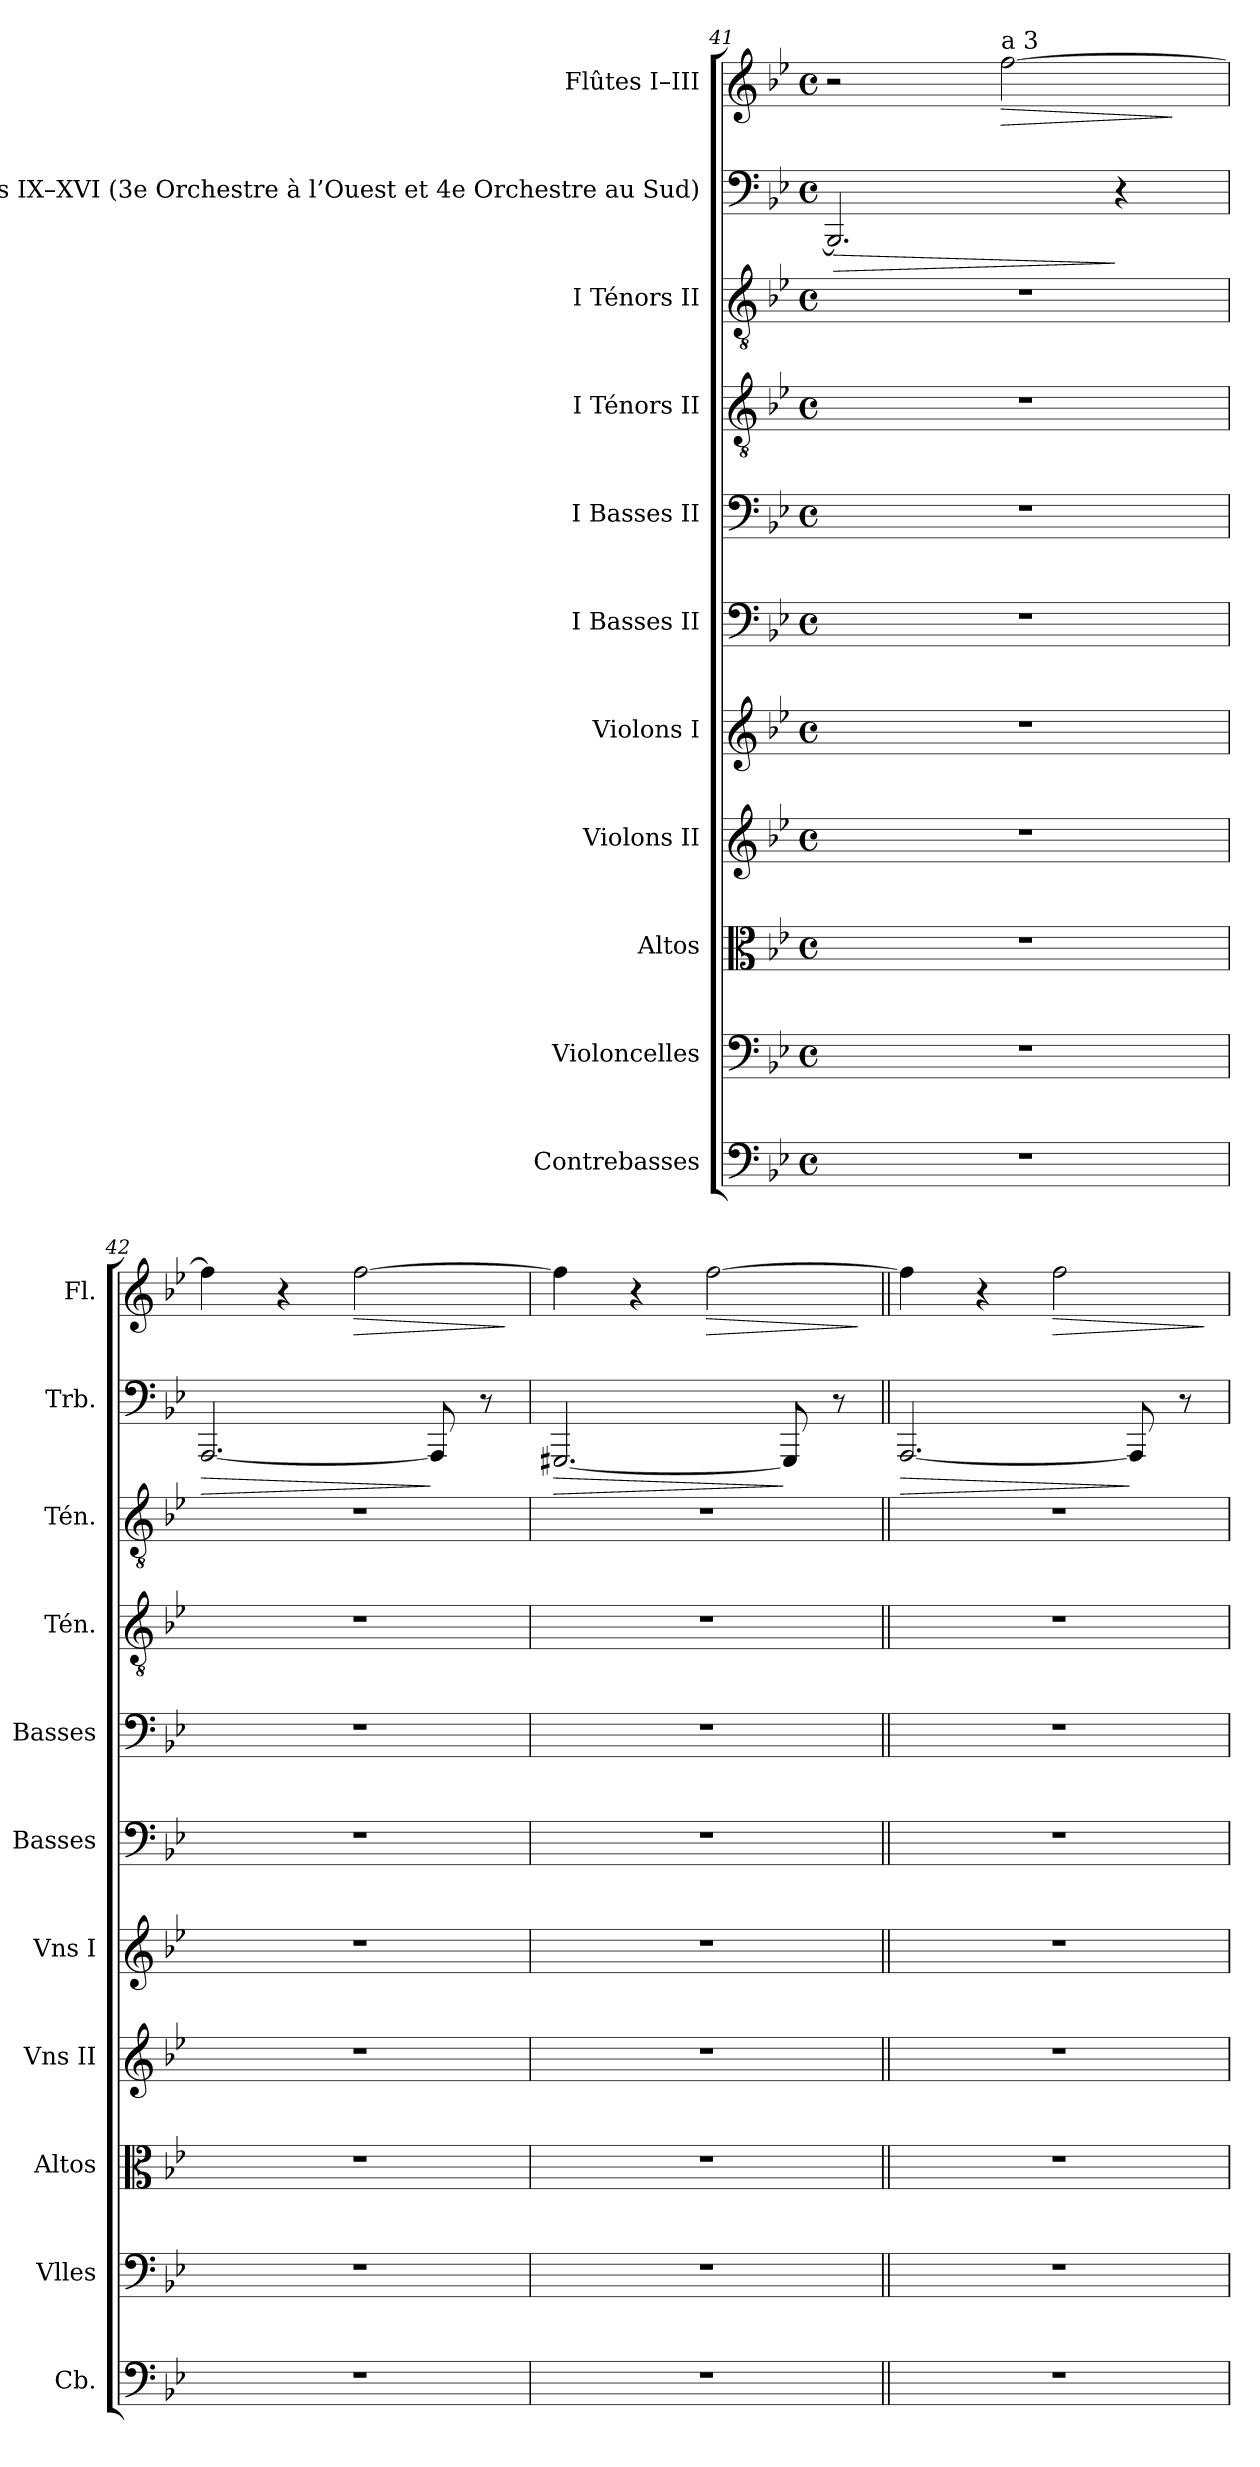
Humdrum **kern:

**kern	**kern	**kern	**kern	**kern	**kern	**kern	**kern	**kern	**kern	**dynam	**kern	**dynam
*part11	*part10	*part9	*part8	*part7	*part6	*part5	*part4	*part3	*part2	*part2	*part1	*part1
*staff11	*staff10	*staff9	*staff8	*staff7	*staff6	*staff5	*staff4	*staff3	*staff2	*staff2	*staff1	*staff1
*I"Contrebasses	*I"Violoncelles	*I"Altos	*I"Violons II	*I"Violons I	*I"I   Basses                  II	*I"I   Basses                  II	*I"I   Ténors                  II	*I"I   Ténors                  II	*I"Trombones IX–XVI (3e Orchestre à l’Ouest et  4e Orchestre au Sud)	*	*I"Flûtes I–III	*
*I'Cb.	*I'Vlles	*I'Altos	*I'Vns II	*I'Vns I	*I'Basses	*I'Basses	*I'Tén.	*I'Tén.	*I'Trb.	*	*I'Fl.	*
*clefF4	*clefF4	*clefC3	*clefG2	*clefG2	*clefF4	*clefF4	*clefGv2	*clefGv2	*clefF4	*	*clefG2	*
*ITrd7c12	*	*	*	*	*	*	*ITrd7c12	*ITrd7c12	*	*	*	*
*k[b-e-]	*k[b-e-]	*k[b-e-]	*k[b-e-]	*k[b-e-]	*k[b-e-]	*k[b-e-]	*k[b-e-]	*k[b-e-]	*k[b-e-]	*	*k[b-e-]	*
*B-:	*B-:	*B-:	*B-:	*B-:	*B-:	*B-:	*B-:	*B-:	*B-:	*	*B-:	*
*M4/4	*M4/4	*M4/4	*M4/4	*M4/4	*M4/4	*M4/4	*M4/4	*M4/4	*M4/4	*	*M4/4	*
*met(c)	*met(c)	*met(c)	*met(c)	*met(c)	*met(c)	*met(c)	*met(c)	*met(c)	*met(c)	*	*met(c)	*
=41	=41	=41	=41	=41	=41	=41	=41	=41	=41	=41	=41	=41
!	!	!	!	!	!	!	!	!	!	!LO:HP:b	!	!
1r	1r	1r	1r	1r	1r	1r	1r	1r	2.BBB-i/]	>	2r	.
!	!	!	!	!	!	!	!	!	!	!	!LO:TX:a:t=a 3	!
!	!	!	!	!	!	!	!	!	!	!	!	!LO:HP:b
.	.	.	.	.	.	.	.	.	.	.	[>2ffi\	>
.	.	.	.	.	.	.	.	.	4r	]	.	.
.	.	.	.	.	.	.	.	.	.	.	.	]
=42	=42	=42	=42	=42	=42	=42	=42	=42	=42	=42	=42	=42
!	!	!	!	!	!	!	!	!	!	!LO:HP:b	!	!
1r	1r	1r	1r	1r	1r	1r	1r	1r	[<2.AAAi/	>	4ffi\]	.
.	.	.	.	.	.	.	.	.	.	.	4r	.
!	!	!	!	!	!	!	!	!	!	!	!	!LO:HP:b
.	.	.	.	.	.	.	.	.	.	.	[>2ffi\	>
.	.	.	.	.	.	.	.	.	8AAAi/]	]	.	.
.	.	.	.	.	.	.	.	.	8r	.	.	.
.	.	.	.	.	.	.	.	.	.	.	.	]
!!LO:PB:g=z
=43	=43	=43	=43	=43	=43	=43	=43	=43	=43	=43	=43	=43
!	!	!	!	!	!	!	!	!	!	!LO:HP:b	!	!
1r	1r	1r	1r	1r	1r	1r	1r	1r	[<2.GGG#Xi/	>	4ffi\]	.
.	.	.	.	.	.	.	.	.	.	.	4r	.
!	!	!	!	!	!	!	!	!	!	!	!	!LO:HP:b
.	.	.	.	.	.	.	.	.	.	.	[>2ffi\	>
.	.	.	.	.	.	.	.	.	8GGG#i/]	]	.	.
.	.	.	.	.	.	.	.	.	8r	.	.	.
.	.	.	.	.	.	.	.	.	.	.	.	]
=44||	=44||	=44||	=44||	=44||	=44||	=44||	=44||	=44||	=44||	=44||	=44||	=44||
!	!	!	!	!	!	!	!	!	!	!LO:HP:b	!	!
1r	1r	1r	1r	1r	1r	1r	1r	1r	[<2.AAAi/	>	4ffi\]	.
.	.	.	.	.	.	.	.	.	.	.	4r	.
!	!	!	!	!	!	!	!	!	!	!	!	!LO:HP:b
.	.	.	.	.	.	.	.	.	.	.	2ffi\	>
.	.	.	.	.	.	.	.	.	8AAAi/]	]	.	.
.	.	.	.	.	.	.	.	.	8r	.	.	.
.	.	.	.	.	.	.	.	.	.	.	.	]
=	=	=	=	=	=	=	=	=	=	=	=	=
*-	*-	*-	*-	*-	*-	*-	*-	*-	*-	*-	*-	*-
